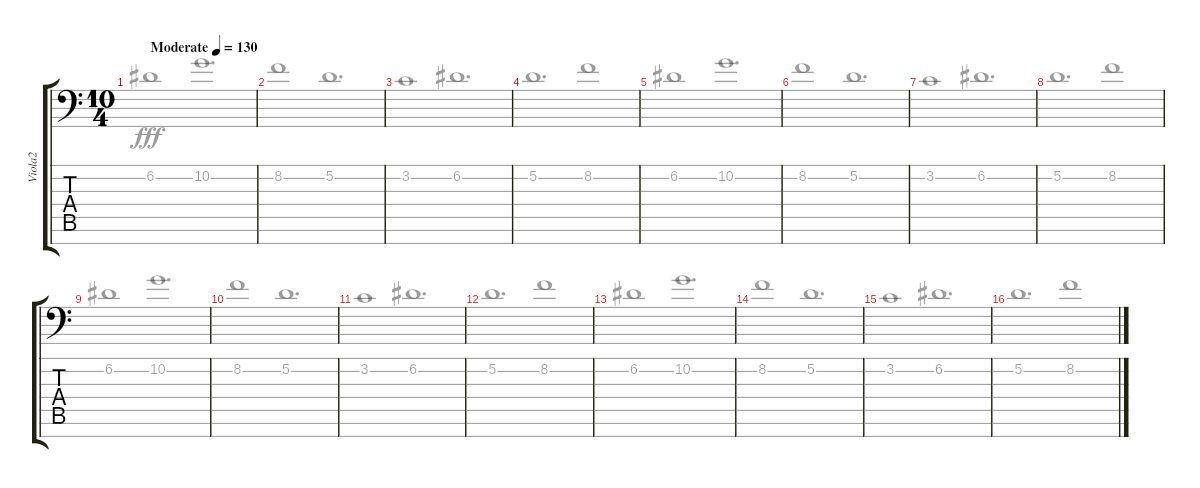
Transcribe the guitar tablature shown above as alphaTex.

\track ("Viola2" "Viola2") {instrument viola}
\staff {score tabs}
\tuning (D4 A3 F3 C3 G2 D2 G1) {hide}
\voice
\ts (10 4)
\tempo (130 "Moderate")
\clef f4
\ks c
|
|
|
|
|
|
|
|
|
|
|
|
|
|
|
\voice
\clef f4
\ks c
6.2.1{dy fff} 10.2.1{d} |
8.2.1 5.2.1{d} |
3.2.1 6.2.1{d} |
5.2.1{d} 8.2.1 |
6.2.1 10.2.1{d} |
8.2.1 5.2.1{d} |
3.2.1 6.2.1{d} |
5.2.1{d} 8.2.1 |
6.2.1 10.2.1{d} |
8.2.1 5.2.1{d} |
3.2.1 6.2.1{d} |
5.2.1{d} 8.2.1 |
6.2.1 10.2.1{d} |
8.2.1 5.2.1{d} |
3.2.1 6.2.1{d} |
5.2.1{d} 8.2.1
